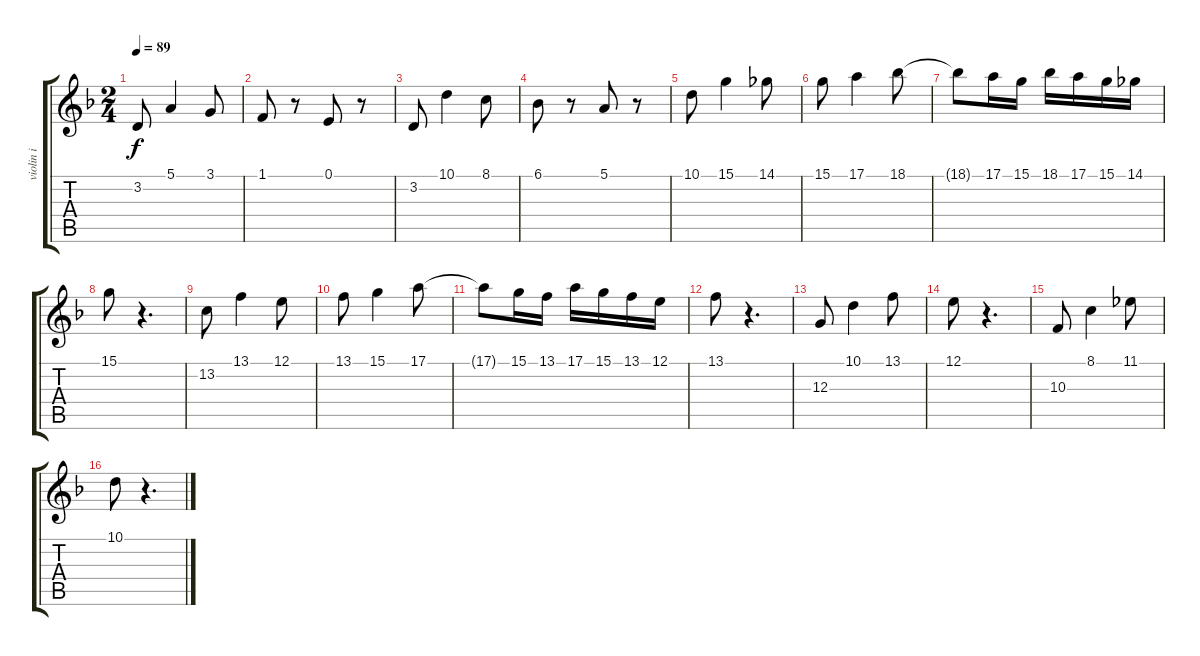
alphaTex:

\track ("violin i" "violin i") {instrument stringensemble1}
\staff {score tabs}
\tuning (E4 B3 G3 D3 A2 E2) {hide}
\ts (2 4)
\tempo 89
\clef g2
\ks dminor
3.2.8{dy f} 5.1.4 3.1.8 |
1.1.8 r.8 0.1.8 r.8 |
3.2.8 10.1.4 8.1.8 |
6.1.8 r.8 5.1.8 r.8 |
10.1.8 15.1.4 14.1.8 |
15.1.8 17.1.4 18.1.8 |
18.1{t}.8 17.1.16 15.1.16 18.1.16 17.1.16 15.1.16 14.1.16 |
15.1.8 r.4{d} |
13.2.8 13.1.4 12.1.8 |
13.1.8 15.1.4 17.1.8 |
17.1{t}.8 15.1.16 13.1.16 17.1.16 15.1.16 13.1.16 12.1.16 |
13.1.8 r.4{d} |
12.3.8 10.1.4 13.1.8 |
12.1.8 r.4{d} |
10.3.8 8.1.4 11.1.8 |
10.1.8 r.4{d}
